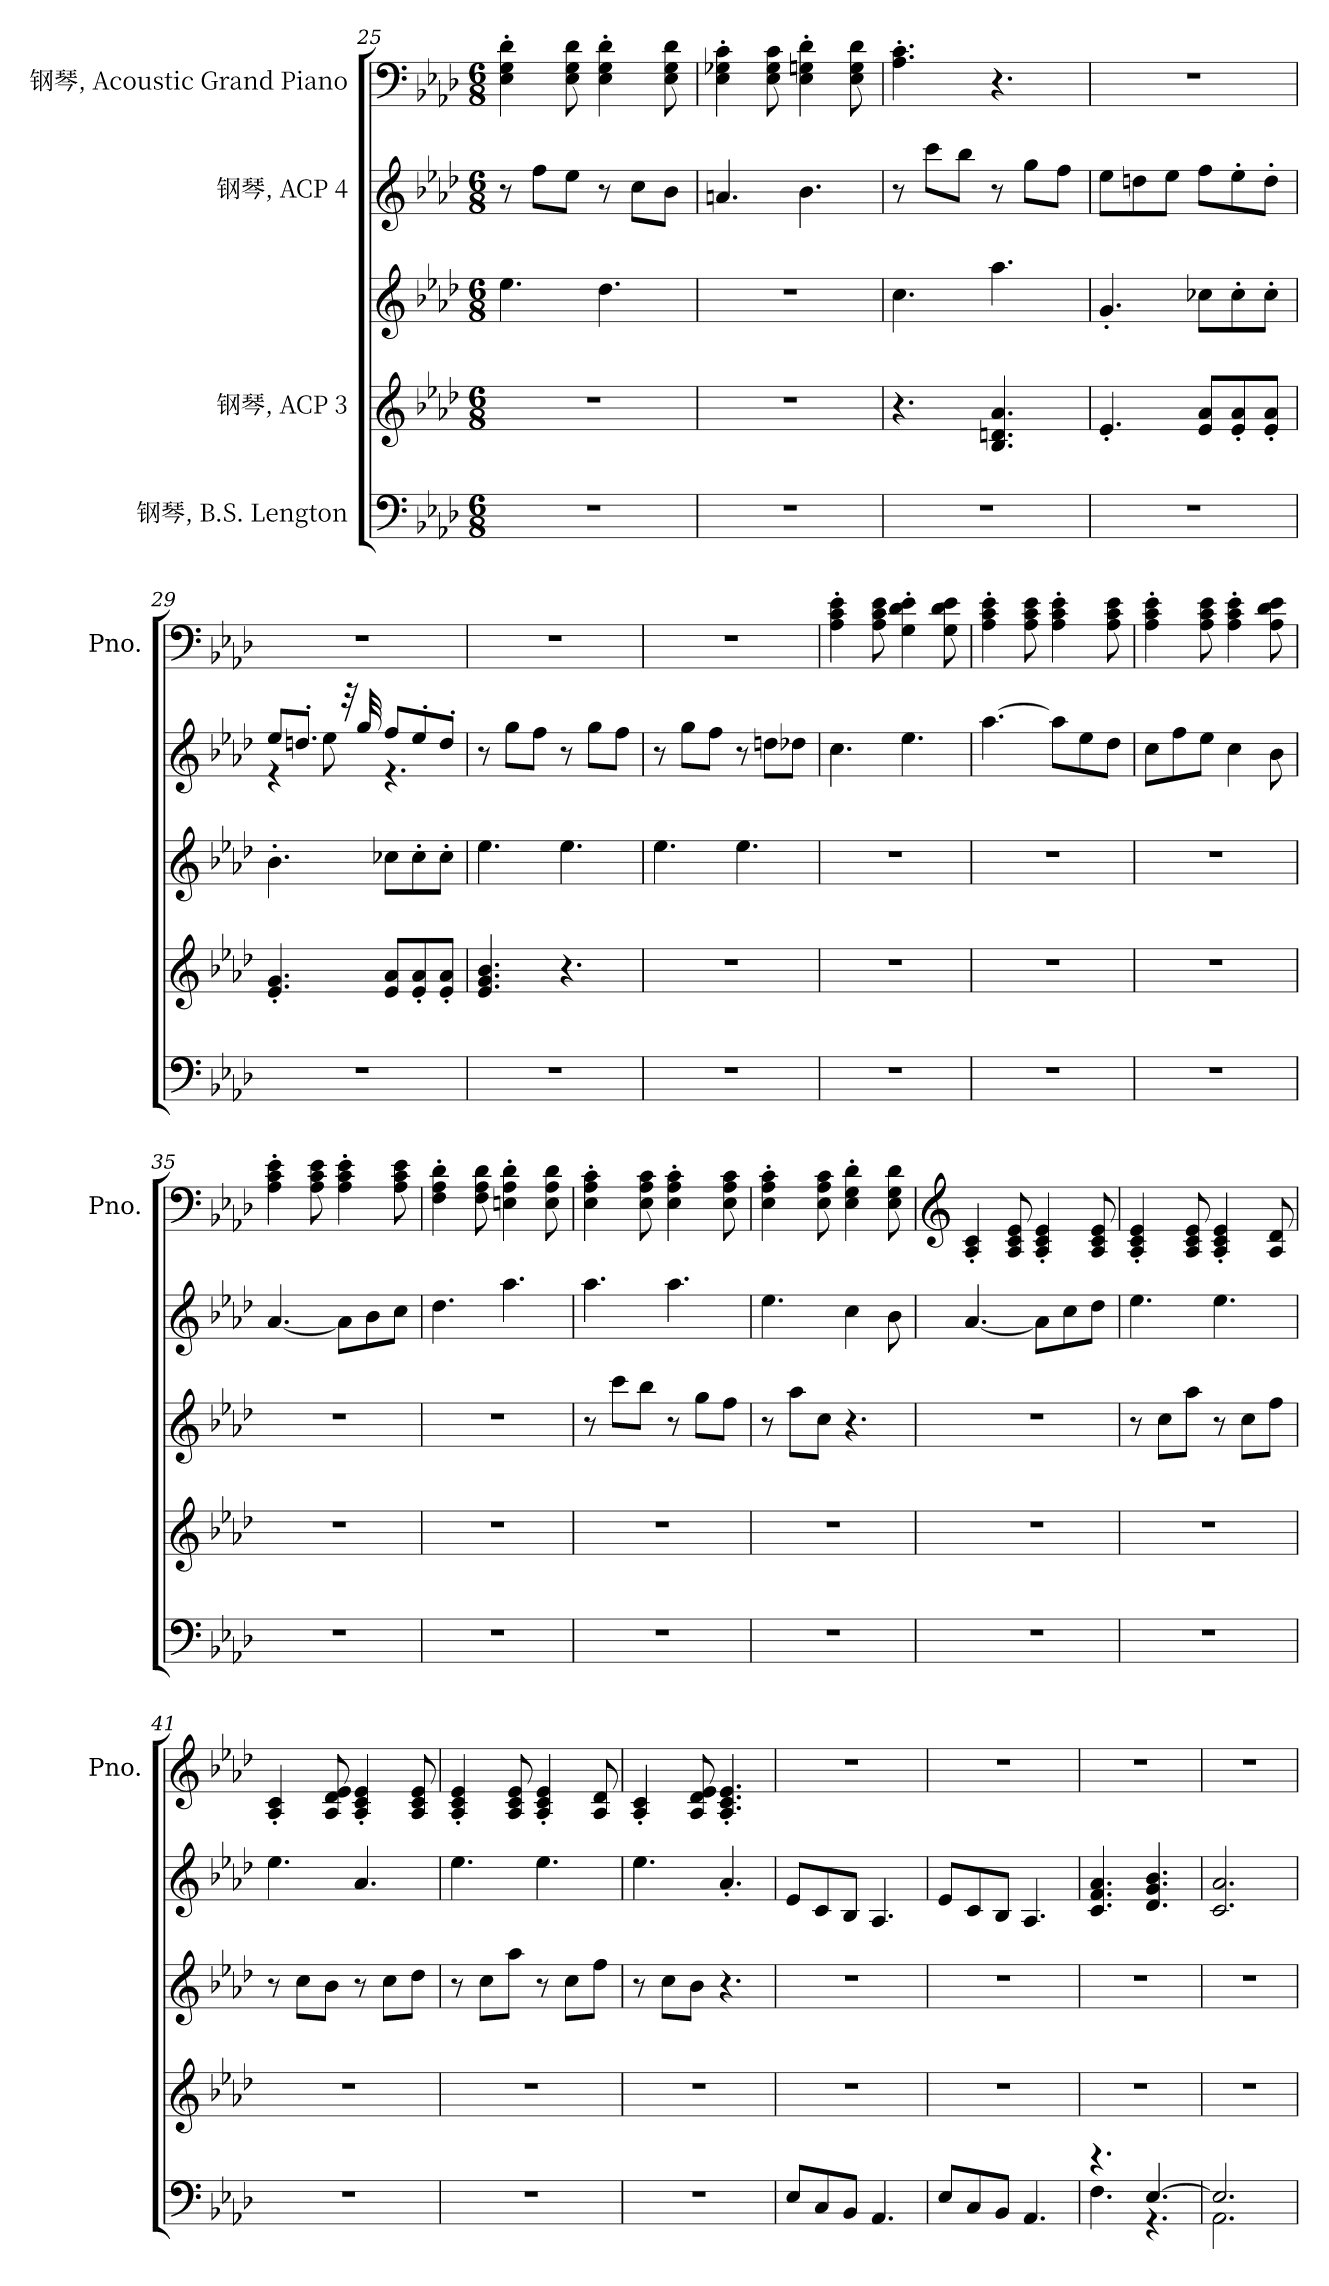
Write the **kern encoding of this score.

**kern	**kern	**kern	**kern	**kern
*part4	*part3	*part3	*part2	*part1
*staff5	*staff4	*staff3	*staff2	*staff1
*I"钢琴, B.S. Lengton	*I"钢琴, ACP 3	*	*I"钢琴, ACP 4	*I"钢琴, Acoustic Grand Piano
*	*	*	*	*I'Pno.
*clefF4	*clefG2	*clefG2	*clefG2	*clefF4
*k[b-e-a-d-]	*k[b-e-a-d-]	*k[b-e-a-d-]	*k[b-e-a-d-]	*k[b-e-a-d-]
*M6/8	*M6/8	*M6/8	*M6/8	*M6/8
=25	=25	=25	=25	=25
2.r	2.r	4.ee-\	8r	4E-\' 4G\' 4d-\'
.	.	.	8ff\L	.
.	.	.	8ee-\J	8E-\ 8G\ 8d-\
.	.	4.dd-\	8r	4E-\' 4G\' 4d-\'
.	.	.	8cc\L	.
.	.	.	8b-\J	8E-\ 8G\ 8d-\
=26	=26	=26	=26	=26
2.r	2.r	2.r	4.an/	4E-\' 4G-X\' 4c\'
.	.	.	.	8E-\ 8G-\ 8c\
.	.	.	4.b-\	4E-\' 4Gn\' 4d-\'
.	.	.	.	8E-\ 8G\ 8d-\
=27	=27	=27	=27	=27
2.r	4.r	4.cc\	8r	4.A-\' 4.c\'
.	.	.	8ccc\L	.
.	.	.	8bb-\J	.
.	4.B-/ 4.dn/ 4.a-/	4.aa-\	8r	4.r
.	.	.	8gg\L	.
.	.	.	8ff\J	.
!!LO:LB:g=z
=28	=28	=28	=28	=28
2.r	4.e-'/	4.g'/	8ee-\L	2.r
.	.	.	8ddn\	.
.	.	.	8ee-\J	.
.	8e-/ 8a-/L	8cc-X\L	8ff\L	.
.	8e-/' 8a-/'	8cc-'\	8ee-'\	.
.	8e-/' 8a-/'J	8cc-'\J	8dd'\J	.
=29	=29	=29	=29	=29
*	*	*	*^	*
2.r	4.e-/' 4.g/'	4.b-'\	8ee-/L	4r	2.r
.	.	.	8.ddn'/J	.	.
.	.	.	.	8ee-\	.
.	.	.	32r	.	.
.	.	.	32gg/	.	.
.	8e-/ 8a-/L	8cc-X\L	8ff/L	4.r	.
.	8e-/' 8a-/'	8cc-'\	8ee-'/	.	.
.	8e-/' 8a-/'J	8cc-'\J	8dd'/J	.	.
*	*	*	*v	*v	*
=30	=30	=30	=30	=30
2.r	4.e-/ 4.g/ 4.b-/	4.ee-\	8r	2.r
.	.	.	8gg\L	.
.	.	.	8ff\J	.
.	4.r	4.ee-\	8r	.
.	.	.	8gg\L	.
.	.	.	8ff\J	.
=31	=31	=31	=31	=31
*	*	*	*	*MM89
2.r	2.r	4.ee-\	8r	2.r
.	.	.	8gg\L	.
.	.	.	8ff\J	.
.	.	4.ee-\	8r	.
.	.	.	8ddn\L	.
.	.	.	8dd-X\J	.
=32	=32	=32	=32	=32
2.r	2.r	2.r	4.cc\	4A-\' 4c\' 4e-\'
.	.	.	.	8A-\ 8c\ 8e-\
.	.	.	4.ee-\	4G\' 4d-\' 4e-\'
.	.	.	.	8G\ 8d-\ 8e-\
!!LO:PB:g=z
=33	=33	=33	=33	=33
2.r	2.r	2.r	[4.aa-\	4A-\' 4c\' 4e-\'
.	.	.	.	8A-\ 8c\ 8e-\
.	.	.	8aa-\L]	4A-\' 4c\' 4e-\'
.	.	.	8ee-\	.
.	.	.	8dd-\J	8A-\ 8c\ 8e-\
=34	=34	=34	=34	=34
2.r	2.r	2.r	8cc\L	4A-\' 4c\' 4e-\'
.	.	.	8ff\	.
.	.	.	8ee-\J	8A-\ 8c\ 8e-\
.	.	.	4cc\	4A-\' 4c\' 4e-\'
.	.	.	8b-\	8A-\ 8d-\ 8e-\
=35	=35	=35	=35	=35
2.r	2.r	2.r	[4.a-/	4A-\' 4c\' 4e-\'
.	.	.	.	8A-\ 8c\ 8e-\
.	.	.	8a-\L]	4A-\' 4c\' 4e-\'
.	.	.	8b-\	.
.	.	.	8cc\J	8A-\ 8c\ 8e-\
=36	=36	=36	=36	=36
2.r	2.r	2.r	4.dd-\	4F\' 4A-\' 4d-\'
.	.	.	.	8F\ 8A-\ 8d-\
.	.	.	4.aa-\	4En\' 4A-\' 4d-\'
.	.	.	.	8E\ 8A-\ 8d-\
=37	=37	=37	=37	=37
2.r	2.r	8r	4.aa-\	4E-\' 4A-\' 4c\'
.	.	8ccc\L	.	.
.	.	8bb-\J	.	8E-\ 8A-\ 8c\
.	.	8r	4.aa-\	4E-\' 4A-\' 4c\'
.	.	8gg\L	.	.
.	.	8ff\J	.	8E-\ 8A-\ 8c\
=38	=38	=38	=38	=38
2.r	2.r	8r	4.ee-\	4E-\' 4A-\' 4c\'
.	.	8aa-\L	.	.
.	.	8cc\J	.	8E-\ 8A-\ 8c\
.	.	4.r	4cc\	4E-\' 4G\' 4d-\'
.	.	.	8b-\	8E-\ 8G\ 8d-\
!!LO:LB:g=z
=39	=39	=39	=39	=39
*	*	*	*	*clefG2
2.r	2.r	2.r	[4.a-/	4A-/' 4c/'
.	.	.	.	8A-/ 8c/ 8e-/
.	.	.	8a-\L]	4A-/' 4c/' 4e-/'
.	.	.	8cc\	.
.	.	.	8dd-\J	8A-/ 8c/ 8e-/
=40	=40	=40	=40	=40
2.r	2.r	8r	4.ee-\	4A-/' 4c/' 4e-/'
.	.	8cc\L	.	.
.	.	8aa-\J	.	8A-/ 8c/ 8e-/
.	.	8r	4.ee-\	4A-/' 4c/' 4e-/'
.	.	8cc\L	.	.
.	.	8ff\J	.	8A-/ 8d-/
=41	=41	=41	=41	=41
2.r	2.r	8r	4.ee-\	4A-/' 4c/'
.	.	8cc\L	.	.
.	.	8b-\J	.	8A-/ 8d-/ 8e-/
.	.	8r	4.a-/	4A-/' 4c/' 4e-/'
.	.	8cc\L	.	.
.	.	8dd-\J	.	8A-/ 8c/ 8e-/
=42	=42	=42	=42	=42
2.r	2.r	8r	4.ee-\	4A-/' 4c/' 4e-/'
.	.	8cc\L	.	.
.	.	8aa-\J	.	8A-/ 8c/ 8e-/
.	.	8r	4.ee-\	4A-/' 4c/' 4e-/'
.	.	8cc\L	.	.
.	.	8ff\J	.	8A-/ 8d-/
=43	=43	=43	=43	=43
2.r	2.r	8r	4.ee-\	4A-/' 4c/'
.	.	8cc\L	.	.
.	.	8b-\J	.	8A-/ 8d-/ 8e-/
.	.	4.r	4.a-'/	4.A-/' 4.c/' 4.e-/'
!!LO:PB:g=z
=44	=44	=44	=44	=44
8E-/L	2.r	2.r	8e-/L	2.r
8C/	.	.	8c/	.
8BB-/J	.	.	8B-/J	.
4.AA-/	.	.	4.A-/	.
=45	=45	=45	=45	=45
8E-/L	2.r	2.r	8e-/L	2.r
8C/	.	.	8c/	.
8BB-/J	.	.	8B-/J	.
4.AA-/	.	.	4.A-/	.
=46	=46	=46	=46	=46
*	*	*	*	*MM41
*^	*	*	*	*
4.r	4.F\	2.r	2.r	4.c/ 4.f/ 4.a-/	2.r
[4.E-/	4.r	.	.	4.d-/ 4.g/ 4.b-/	.
=47	=47	=47	=47	=47	=47
2.E-/]	2.AA-\	2.r	2.r	2.c/ 2.a-/	2.r
*v	*v	*	*	*	*
=	=	=	=	=
*-	*-	*-	*-	*-
